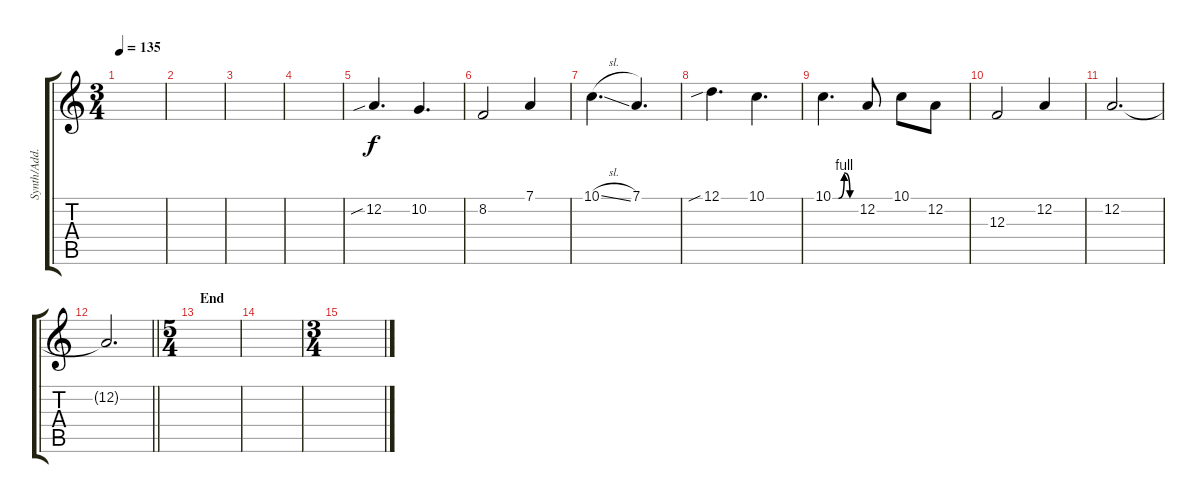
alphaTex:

\track ("Synth/Add. Guitar" "Synth/Add.") {instrument pad2warm}
\staff {score tabs}
\tuning (D4 A3 F3 C3 G2 D2) {hide}
\ts (3 4)
\tempo 135
\clef g2
\ks c
|
|
|
|
12.2{sib}.4{d} 10.2.4{d} |
8.2.2 7.1.4 |
10.1{sl}.4{d} 7.1.4{d} |
12.1{sib}.4{d} 10.1.4{d} |
10.1{be (custom 0 0 15 0 30 4 45 0 60 0)}.4{d} 12.2.8 10.1.8 12.2.8 |
12.3.2 12.2.4 |
12.2.2{d} |
\barLineRight lightlight
12.2{t}.2{d} |
\ts (5 4)
\section ("" "End")
|
|
\ts (3 4)
